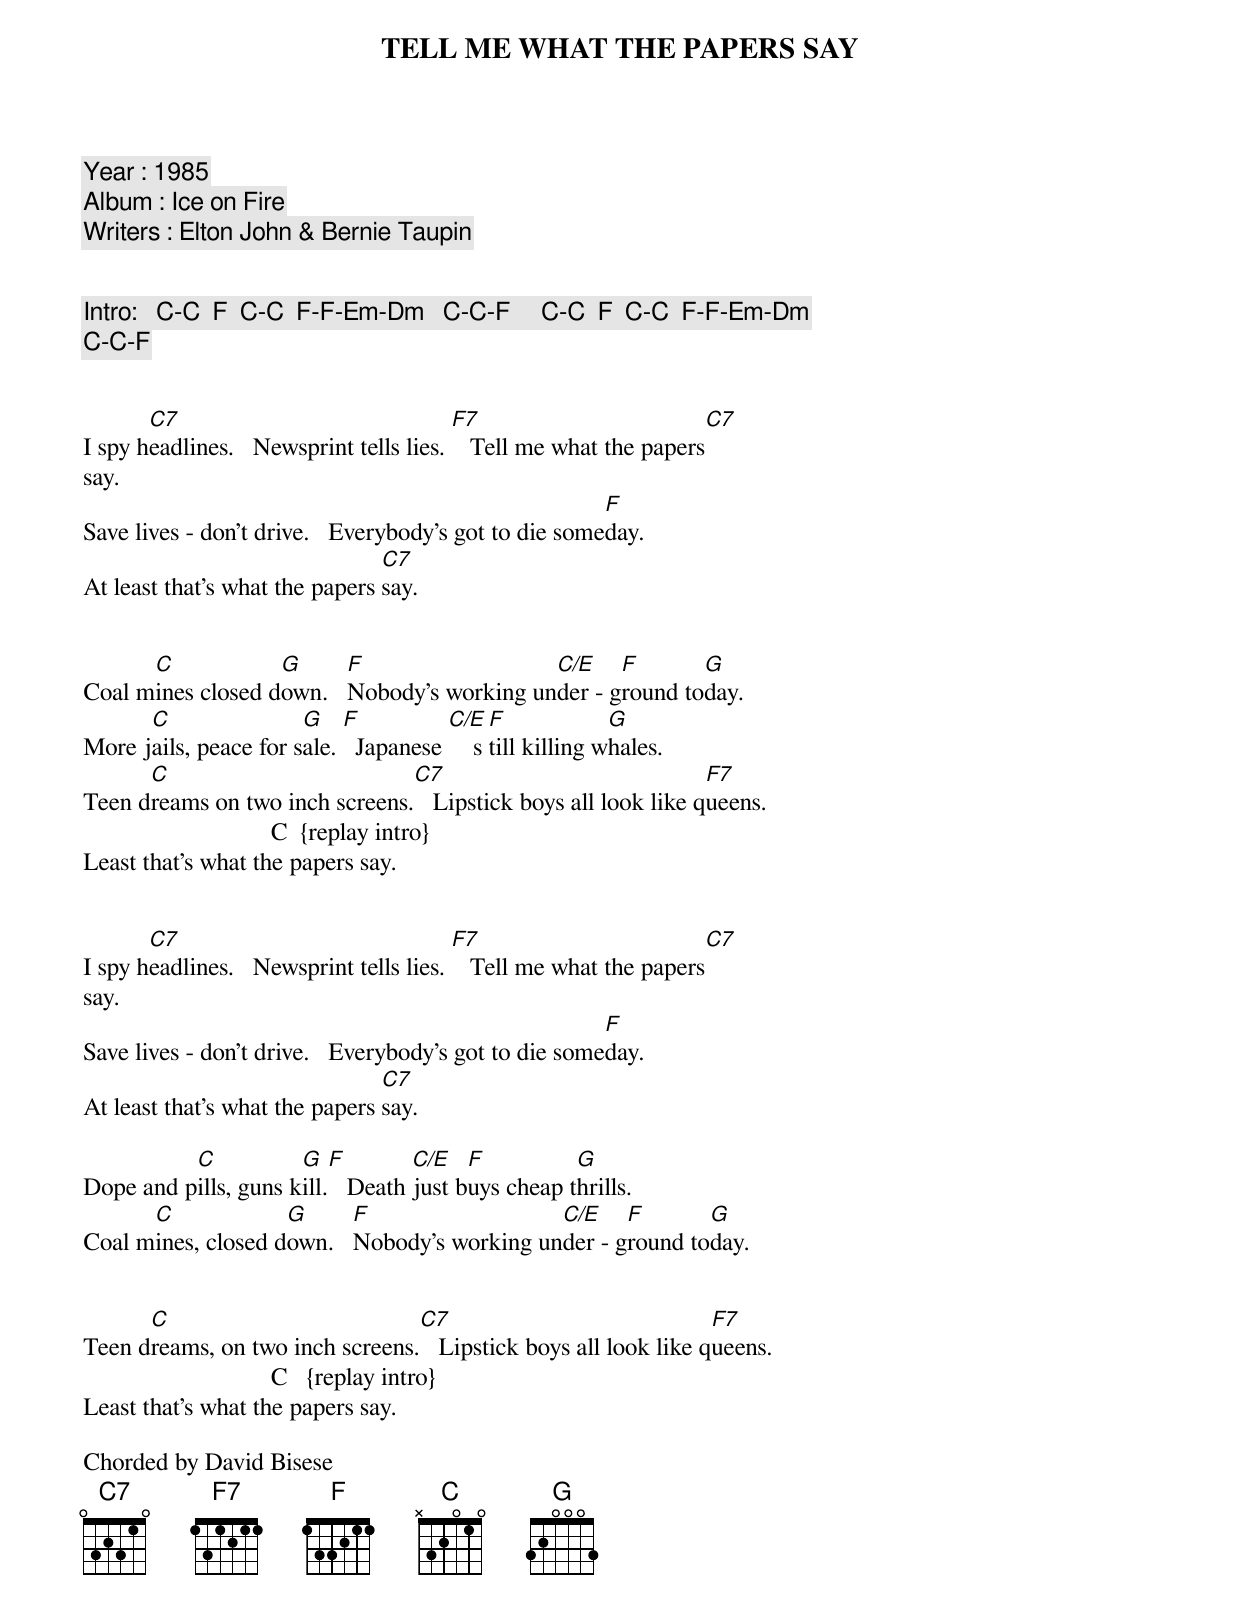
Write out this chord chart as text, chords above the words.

TELL ME WHAT THE PAPERS SAY

   Year : 1985
  Album : Ice on Fire
Writers : Elton John & Bernie Taupin


Intro:   C-C  F  C-C  F-F-Em-Dm   C-C-F     C-C  F  C-C  F-F-Em-Dm
C-C-F


       C7                                F7                         C7
I spy headlines.   Newsprint tells lies.    Tell me what the papers
say.
                                                       F
Save lives - don't drive.   Everybody's got to die someday.
                                C7
At least that's what the papers say.


      C            G      F                  C/E    F       G
Coal mines closed down.   Nobody's working under - ground today.
      C                G    F          C/E  F             G
More jails, peace for sale.   Japanese     still killing whales.
      C                         C7                              F7
Teen dreams on two inch screens.   Lipstick boys all look like queens.
                              C  {replay intro}
Least that's what the papers say.


       C7                                F7                         C7
I spy headlines.   Newsprint tells lies.    Tell me what the papers
say.
                                                       F
Save lives - don't drive.   Everybody's got to die someday.
                                C7
At least that's what the papers say.

          C           G   F        C/E   F          G
Dope and pills, guns kill.   Death just buys cheap thrills.
      C             G      F                  C/E    F       G
Coal mines, closed down.   Nobody's working under - ground today.


      C                          C7                              F7
Teen dreams, on two inch screens.   Lipstick boys all look like queens.
                              C   {replay intro}
Least that's what the papers say.

Chorded by David Bisese
